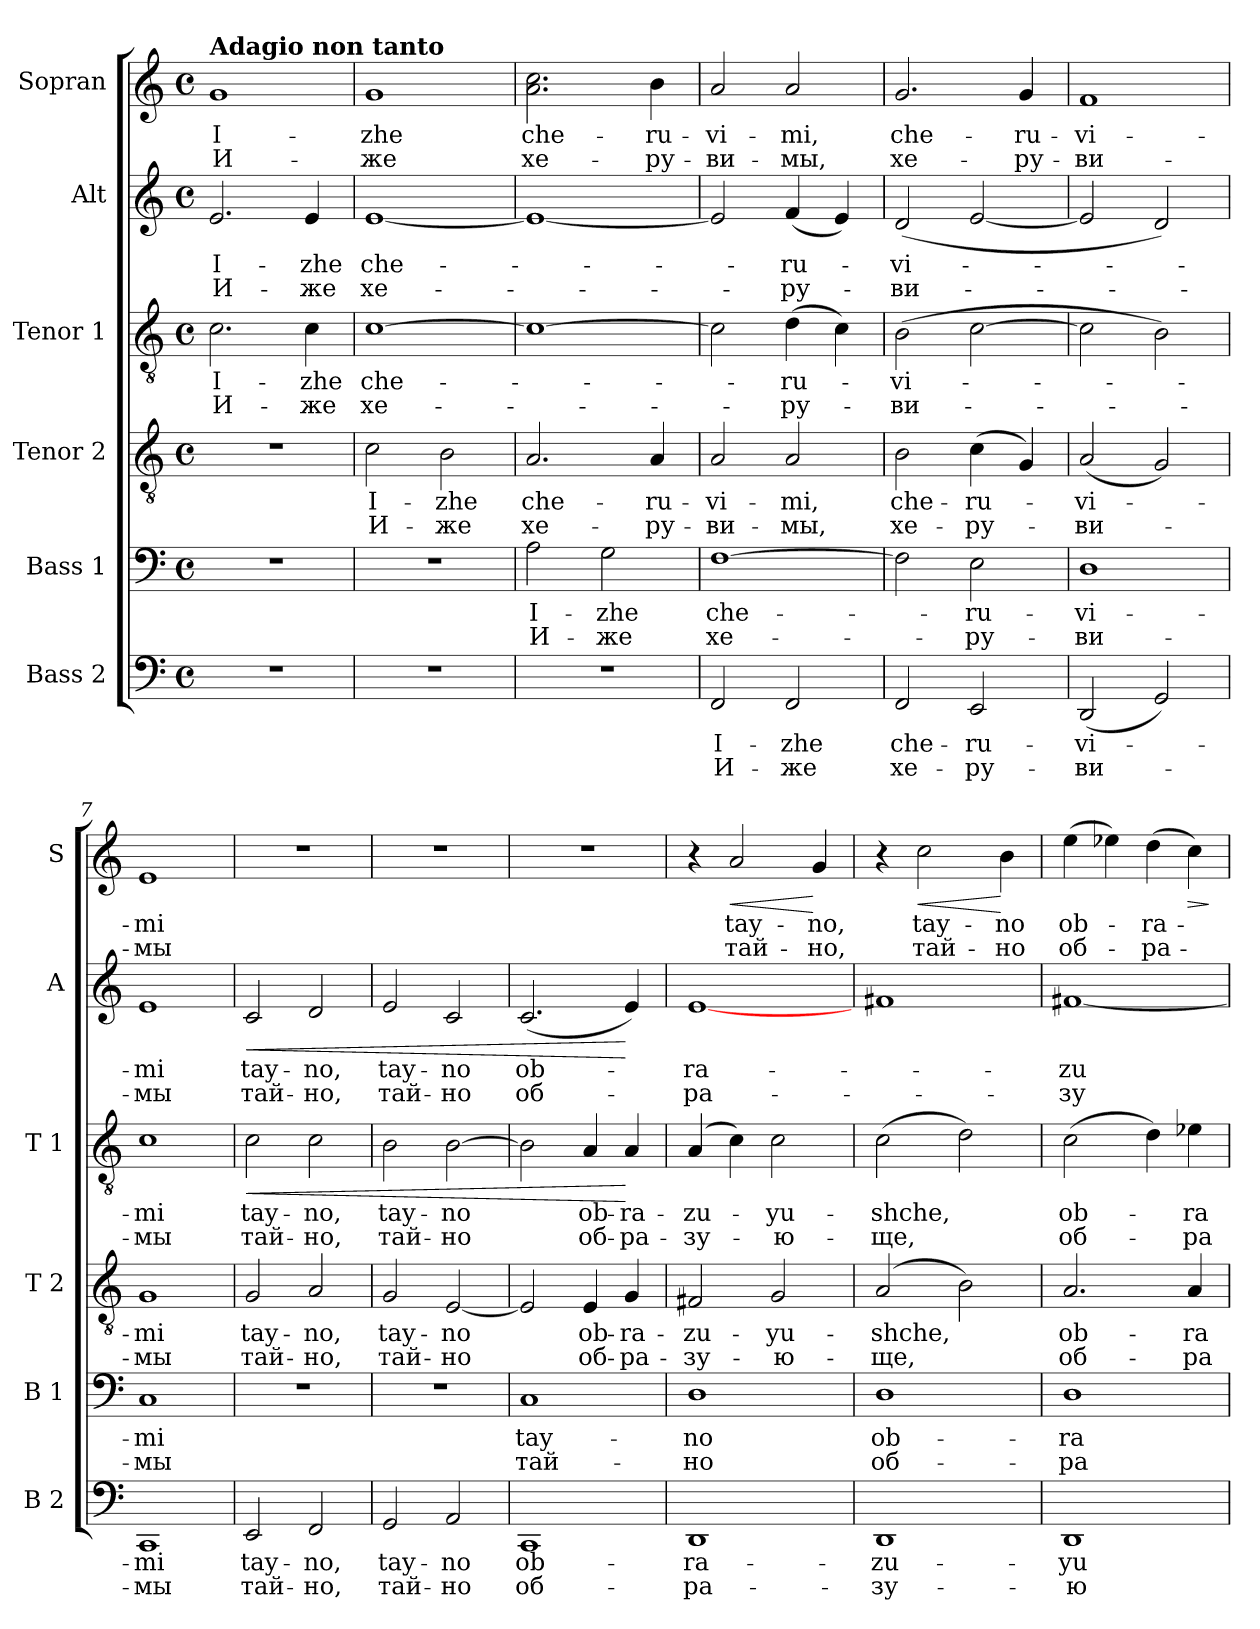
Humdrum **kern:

**kern	**text	**text	**kern	**text	**text	**kern	**text	**text	**kern	**text	**text	**dynam	**kern	**text	**text	**dynam	**kern	**text	**text	**dynam
*part6	*part6	*part6	*part5	*part5	*part5	*part4	*part4	*part4	*part3	*part3	*part3	*part3	*part2	*part2	*part2	*part2	*part1	*part1	*part1	*part1
*staff6	*staff6	*staff6	*staff5	*staff5	*staff5	*staff4	*staff4	*staff4	*staff3	*staff3	*staff3	*staff3	*staff2	*staff2	*staff2	*staff2	*staff1	*staff1	*staff1	*staff1
*I"Bass 2	*	*	*I"Bass 1	*	*	*I"Tenor 2	*	*	*I"Tenor 1	*	*	*	*I"Alt	*	*	*	*I"Sopran	*	*	*
*I'B 2	*	*	*I'B 1	*	*	*I'T 2	*	*	*I'T 1	*	*	*	*I'A	*	*	*	*I'S	*	*	*
*clefF4	*	*	*clefF4	*	*	*clefGv2	*	*	*clefGv2	*	*	*	*clefG2	*	*	*	*clefG2	*	*	*
*k[]	*	*	*k[]	*	*	*k[]	*	*	*k[]	*	*	*	*k[]	*	*	*	*k[]	*	*	*
*C:	*	*	*C:	*	*	*C:	*	*	*C:	*	*	*	*C:	*	*	*	*C:	*	*	*
*M4/4	*	*	*M4/4	*	*	*M4/4	*	*	*M4/4	*	*	*	*M4/4	*	*	*	*M4/4	*	*	*
*met(c)	*	*	*met(c)	*	*	*met(c)	*	*	*met(c)	*	*	*	*met(c)	*	*	*	*met(c)	*	*	*
=1	=1	=1	=1	=1	=1	=1	=1	=1	=1	=1	=1	=1	=1	=1	=1	=1	=1	=1	=1	=1
!	!	!	!	!	!	!	!	!	!	!	!	!	!	!	!	!	!LO:TX:a:B:t=Adagio non tanto	!	!	!
!	!	!	!	!	!	!	!	!	!	!LO:LY:b	!LO:LY:b	!	!	!LO:LY:b	!LO:LY:b	!	!	!LO:LY:b	!LO:LY:b	!
1r	.	.	1r	.	.	1r	.	.	2.c\	I-	И-	.	2.e/	I-	И-	.	1g	I-	И-	.
!	!	!	!	!	!	!	!	!	!	!LO:LY:b	!LO:LY:b	!	!	!LO:LY:b	!LO:LY:b	!	!	!	!	!
.	.	.	.	.	.	.	.	.	4c\	-zhe	-же	.	4e/	-zhe	-же	.	.	.	.	.
=2	=2	=2	=2	=2	=2	=2	=2	=2	=2	=2	=2	=2	=2	=2	=2	=2	=2	=2	=2	=2
!	!	!	!	!	!	!	!LO:LY:b	!LO:LY:b	!	!LO:LY:b	!LO:LY:b	!	!	!LO:LY:b	!LO:LY:b	!	!	!LO:LY:b	!LO:LY:b	!
1r	.	.	1r	.	.	2c\	I-	И-	[1c	che-	хе-	.	[1e	che-	хе-	.	1g	-zhe	-же	.
!	!	!	!	!	!	!	!LO:LY:b	!LO:LY:b	!	!	!	!	!	!	!	!	!	!	!	!
.	.	.	.	.	.	2B\	-zhe	-же	.	.	.	.	.	.	.	.	.	.	.	.
=3	=3	=3	=3	=3	=3	=3	=3	=3	=3	=3	=3	=3	=3	=3	=3	=3	=3	=3	=3	=3
!	!	!	!	!LO:LY:b	!LO:LY:b	!	!LO:LY:b	!LO:LY:b	!	!	!	!	!	!	!	!	!	!LO:LY:b	!LO:LY:b	!
1r	.	.	2A\	I-	И-	2.A/	che-	хе-	1c_	.	.	.	1e_	.	.	.	2.a\ 2.cc\	che-	хе-	.
!	!	!	!	!LO:LY:b	!LO:LY:b	!	!	!	!	!	!	!	!	!	!	!	!	!	!	!
.	.	.	2G\	-zhe	-же	.	.	.	.	.	.	.	.	.	.	.	.	.	.	.
!	!	!	!	!	!	!	!LO:LY:b	!LO:LY:b	!	!	!	!	!	!	!	!	!	!LO:LY:b	!LO:LY:b	!
.	.	.	.	.	.	4A/	-ru-	-ру-	.	.	.	.	.	.	.	.	4b\	-ru-	-ру-	.
=4	=4	=4	=4	=4	=4	=4	=4	=4	=4	=4	=4	=4	=4	=4	=4	=4	=4	=4	=4	=4
!	!LO:LY:b	!LO:LY:b	!	!LO:LY:b	!LO:LY:b	!	!LO:LY:b	!LO:LY:b	!	!	!	!	!	!	!	!	!	!LO:LY:b	!LO:LY:b	!
2FF/	I-	И-	[1F	che-	хе-	2A/	-vi-	-ви-	2c\]	.	.	.	2e/]	.	.	.	2a/	-vi-	-ви-	.
!	!LO:LY:b	!LO:LY:b	!	!	!	!	!LO:LY:b	!LO:LY:b	!	!LO:LY:b	!LO:LY:b	!	!	!LO:LY:b	!LO:LY:b	!	!	!LO:LY:b	!LO:LY:b	!
2FF/	-zhe	-же	.	.	.	2A/	-mi,	-мы,	(>4d\	-ru-	-ру-	.	(<4f/	-ru-	-ру-	.	2a/	-mi,	-мы,	.
.	.	.	.	.	.	.	.	.	4c\)	.	.	.	4e/)	.	.	.	.	.	.	.
=5	=5	=5	=5	=5	=5	=5	=5	=5	=5	=5	=5	=5	=5	=5	=5	=5	=5	=5	=5	=5
!	!LO:LY:b	!LO:LY:b	!	!	!	!	!LO:LY:b	!LO:LY:b	!	!LO:LY:b	!LO:LY:b	!	!	!LO:LY:b	!LO:LY:b	!	!	!LO:LY:b	!LO:LY:b	!
2FF/	che-	хе-	2F\]	.	.	2B\	che-	хе-	(>2B\	-vi-	-ви-	.	(<2d/	-vi-	-ви-	.	2.g/	che-	хе-	.
!	!LO:LY:b	!LO:LY:b	!	!LO:LY:b	!LO:LY:b	!	!LO:LY:b	!LO:LY:b	!	!	!	!	!	!	!	!	!	!	!	!
2EE/	-ru-	-ру-	2E\	-ru-	-ру-	(>4c\	-ru-	-ру-	[2c\	.	.	.	[2e/	.	.	.	.	.	.	.
!	!	!	!	!	!	!	!	!	!	!	!	!	!	!	!	!	!	!LO:LY:b	!LO:LY:b	!
.	.	.	.	.	.	4G/)	.	.	.	.	.	.	.	.	.	.	4g/	-ru-	-ру-	.
=6	=6	=6	=6	=6	=6	=6	=6	=6	=6	=6	=6	=6	=6	=6	=6	=6	=6	=6	=6	=6
!	!LO:LY:b	!LO:LY:b	!	!LO:LY:b	!LO:LY:b	!	!LO:LY:b	!LO:LY:b	!	!	!	!	!	!	!	!	!	!LO:LY:b	!LO:LY:b	!
(<2DD/	-vi-	-ви-	1D	-vi-	-ви-	(<2A/	-vi-	-ви-	2c\]	.	.	.	2e/]	.	.	.	1f	-vi-	-ви-	.
2GG/)	.	.	.	.	.	2G/)	.	.	2B\)	.	.	.	2d/)	.	.	.	.	.	.	.
!!LO:PB:g=z
=7	=7	=7	=7	=7	=7	=7	=7	=7	=7	=7	=7	=7	=7	=7	=7	=7	=7	=7	=7	=7
!	!LO:LY:b	!LO:LY:b	!	!LO:LY:b	!LO:LY:b	!	!LO:LY:b	!LO:LY:b	!	!LO:LY:b	!LO:LY:b	!	!	!LO:LY:b	!LO:LY:b	!	!	!LO:LY:b	!LO:LY:b	!
1CC	-mi	-мы	1C	-mi	-мы	1G	-mi	-мы	1c	-mi	-мы	.	1e	-mi	-мы	.	1e	-mi	-мы	.
=8	=8	=8	=8	=8	=8	=8	=8	=8	=8	=8	=8	=8	=8	=8	=8	=8	=8	=8	=8	=8
!	!LO:LY:b	!LO:LY:b	!	!	!	!	!LO:LY:b	!LO:LY:b	!	!LO:LY:b	!LO:LY:b	!LO:HP:b	!	!LO:LY:b	!LO:LY:b	!LO:HP:b	!	!	!	!
2EE/	tay-	тай-	1r	.	.	2G/	tay-	тай-	2c\	tay-	тай-	<	2c/	tay-	тай-	<	1r	.	.	.
!	!LO:LY:b	!LO:LY:b	!	!	!	!	!LO:LY:b	!LO:LY:b	!	!LO:LY:b	!LO:LY:b	!	!	!LO:LY:b	!LO:LY:b	!	!	!	!	!
2FF/	-no,	-но,	.	.	.	2A/	-no,	-но,	2c\	-no,	-но,	.	2d/	-no,	-но,	.	.	.	.	.
=9	=9	=9	=9	=9	=9	=9	=9	=9	=9	=9	=9	=9	=9	=9	=9	=9	=9	=9	=9	=9
!	!LO:LY:b	!LO:LY:b	!	!	!	!	!LO:LY:b	!LO:LY:b	!	!LO:LY:b	!LO:LY:b	!	!	!LO:LY:b	!LO:LY:b	!	!	!	!	!
2GG/	tay-	тай-	1r	.	.	2G/	tay-	тай-	2B\	tay-	тай-	.	2e/	tay-	тай-	.	1r	.	.	.
!	!LO:LY:b	!LO:LY:b	!	!	!	!	!LO:LY:b	!LO:LY:b	!	!LO:LY:b	!LO:LY:b	!	!	!LO:LY:b	!LO:LY:b	!	!	!	!	!
2AA/	-no	-но	.	.	.	[2E/	-no	-но	[2B\	-no	-но	.	2c/	-no	-но	.	.	.	.	.
=10	=10	=10	=10	=10	=10	=10	=10	=10	=10	=10	=10	=10	=10	=10	=10	=10	=10	=10	=10	=10
!	!LO:LY:b	!LO:LY:b	!	!LO:LY:b	!LO:LY:b	!	!	!	!	!	!	!	!	!LO:LY:b	!LO:LY:b	!	!	!	!	!
1CC	ob-	об-	1C	tay-	тай-	2E/]	.	.	2B\]	.	.	.	(<2.c/	ob-	об-	.	1r	.	.	.
!	!	!	!	!	!	!	!LO:LY:b	!LO:LY:b	!	!LO:LY:b	!LO:LY:b	!	!	!	!	!	!	!	!	!
.	.	.	.	.	.	4E/	ob-	об-	4A/	ob-	об-	.	.	.	.	.	.	.	.	.
!	!	!	!	!	!	!	!LO:LY:b	!LO:LY:b	!	!LO:LY:b	!LO:LY:b	!	!	!	!	!	!	!	!	!
.	.	.	.	.	.	4G/	-ra-	-ра-	4A/	-ra-	-ра-	[	4e/)	.	.	[	.	.	.	.
=11	=11	=11	=11	=11	=11	=11	=11	=11	=11	=11	=11	=11	=11	=11	=11	=11	=11	=11	=11	=11
!	!LO:LY:b	!LO:LY:b	!	!LO:LY:b	!LO:LY:b	!	!LO:LY:b	!LO:LY:b	!	!LO:LY:b	!LO:LY:b	!	!	!LO:LY:b	!LO:LY:b	!	!	!	!	!
1DD	-ra-	-ра-	1D	-no	-но	2F#X/	-zu-	-зу-	(>4A/	-zu-	-зу-	.	[1e	-ra-	-ра-	.	4r	.	.	.
!	!	!	!	!	!	!	!	!	!	!	!	!	!	!	!	!	!	!LO:LY:b	!LO:LY:b	!LO:HP:b
.	.	.	.	.	.	.	.	.	4c\)	.	.	.	.	.	.	.	2a/	tay-	тай-	<
!	!	!	!	!	!	!	!LO:LY:b	!LO:LY:b	!	!LO:LY:b	!LO:LY:b	!	!	!	!	!	!	!	!	!
.	.	.	.	.	.	2G/	-yu-	-ю-	2c\	-yu-	-ю-	.	.	.	.	.	.	.	.	.
!	!	!	!	!	!	!	!	!	!	!	!	!	!	!	!	!	!	!LO:LY:b	!LO:LY:b	!
.	.	.	.	.	.	.	.	.	.	.	.	.	.	.	.	.	4g/	-no,	-но,	[
=12	=12	=12	=12	=12	=12	=12	=12	=12	=12	=12	=12	=12	=12	=12	=12	=12	=12	=12	=12	=12
!	!LO:LY:b	!LO:LY:b	!	!LO:LY:b	!LO:LY:b	!	!LO:LY:b	!LO:LY:b	!	!LO:LY:b	!LO:LY:b	!	!	!	!	!	!	!	!	!
1DD	-zu-	-зу-	1D	ob-	об-	(>2A/	-shche,	-ще,	(>2c\	-shche,	-ще,	.	1f#X	.	.	.	4r	.	.	.
!	!	!	!	!	!	!	!	!	!	!	!	!	!	!	!	!	!	!LO:LY:b	!LO:LY:b	!LO:HP:b
.	.	.	.	.	.	.	.	.	.	.	.	.	.	.	.	.	2cc\	tay-	тай-	<
.	.	.	.	.	.	2B\)	.	.	2d\)	.	.	.	.	.	.	.	.	.	.	.
!	!	!	!	!	!	!	!	!	!	!	!	!	!	!	!	!	!	!LO:LY:b	!LO:LY:b	!
.	.	.	.	.	.	.	.	.	.	.	.	.	.	.	.	.	4b\	-no	-но	[
!!LO:PB:g=z
=13	=13	=13	=13	=13	=13	=13	=13	=13	=13	=13	=13	=13	=13	=13	=13	=13	=13	=13	=13	=13
!	!LO:LY:b	!LO:LY:b	!	!LO:LY:b	!LO:LY:b	!	!LO:LY:b	!LO:LY:b	!	!LO:LY:b	!LO:LY:b	!	!	!LO:LY:b	!LO:LY:b	!	!	!LO:LY:b	!LO:LY:b	!
1DD	-yu-	-ю-	1D	-ra-	-ра-	2.A/	ob-	об-	(>2c\	ob-	об-	.	[1f#X	-zu-	-зу-	.	(>4ee\	ob-	об-	.
.	.	.	.	.	.	.	.	.	.	.	.	.	.	.	.	.	4ee-X\)	.	.	.
!	!	!	!	!	!	!	!	!	!	!	!	!	!	!	!	!	!	!LO:LY:b	!LO:LY:b	!
.	.	.	.	.	.	.	.	.	4d\)	.	.	.	.	.	.	.	(>4dd\	-ra-	-ра-	.
!	!	!	!	!	!	!	!LO:LY:b	!LO:LY:b	!	!LO:LY:b	!LO:LY:b	!	!	!	!	!	!	!	!	!LO:HP:b
.	.	.	.	.	.	4A/	-ra-	-ра-	4e-X\	-ra-	-ра-	.	.	.	.	.	4cc\)	.	.	>
.	.	.	.	.	.	.	.	.	.	.	.	.	.	.	.	.	.	.	.	]
=	=	=	=	=	=	=	=	=	=	=	=	=	=	=	=	=	=	=	=	=
*-	*-	*-	*-	*-	*-	*-	*-	*-	*-	*-	*-	*-	*-	*-	*-	*-	*-	*-	*-	*-
